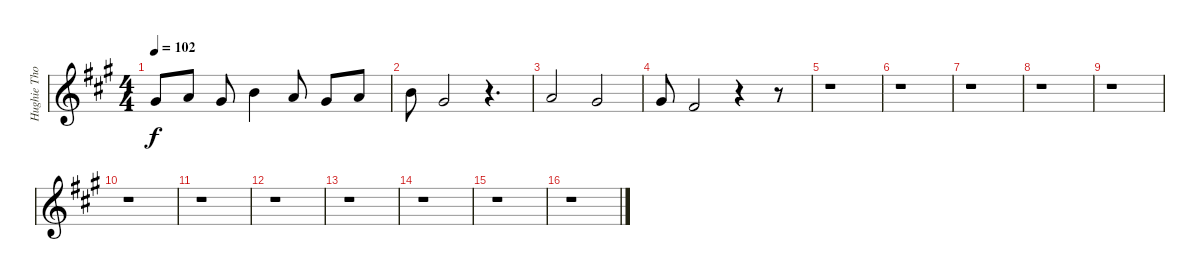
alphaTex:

\track ("Hughie Thomasson Vocals" "Hughie Tho") {instrument violin}
\staff {score}
\tuning (E4 B3 G3 D3 A2 E2) {hide}
\ts (4 4)
\tempo 102
\clef g2
\ks a
4.1.8{dy f} 5.1.8 4.1.8 7.1.4 5.1.8 4.1.8 5.1.8 |
7.1.8 4.1.2 r.4{d} |
5.1.2 4.1.2 |
4.1.8 7.2.2 r.4 r.8 |
r.1 |
r.1 |
r.1 |
r.1 |
r.1 |
r.1 |
r.1 |
r.1 |
r.1 |
r.1 |
r.1 |
r.1
